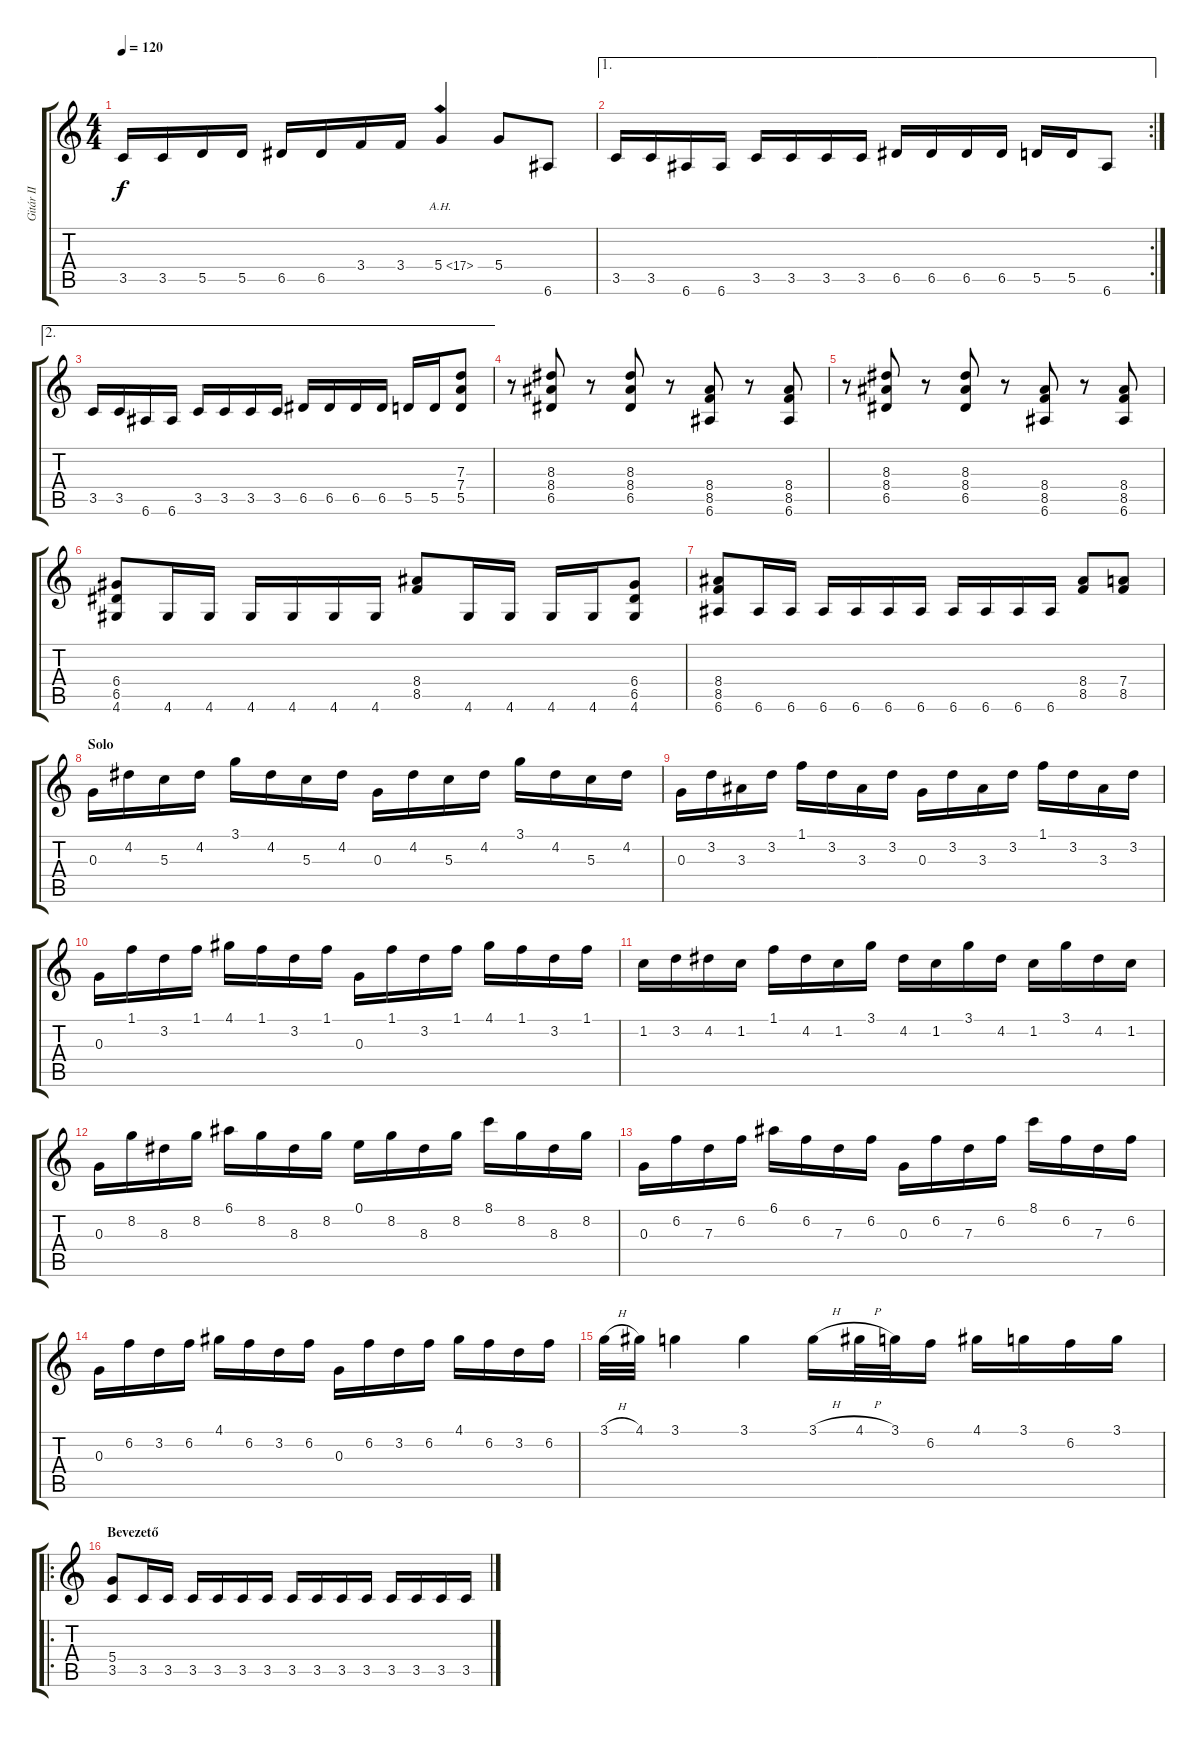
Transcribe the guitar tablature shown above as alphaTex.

\track ("Gitár II" "Gitár II") {instrument distortionguitar}
\staff {score tabs}
\tuning (E4 B3 G3 D3 A2 E2) {hide}
\ts (4 4)
\tempo 120
\clef g2
\ks c
3.5.16{dy f} 3.5.16 5.5.16 5.5.16 6.5.16 6.5.16 3.4.16 3.4.16 5.4{ah 12}.4 5.4.8 6.6.8 |
\ae 1
\rc 2
3.5.16 3.5.16 6.6.16 6.6.16 3.5.16 3.5.16 3.5.16 3.5.16 6.5.16 6.5.16 6.5.16 6.5.16 5.5.16 5.5.16 6.6.8 |
\ae 2
3.5.16 3.5.16 6.6.16 6.6.16 3.5.16 3.5.16 3.5.16 3.5.16 6.5.16 6.5.16 6.5.16 6.5.16 5.5.16 5.5.16 (7.3 7.4 5.5).8 |
r.8 (8.3 8.4 6.5).8 r.8 (8.3 8.4 6.5).8 r.8 (8.4 8.5 6.6).8 r.8 (8.4 8.5 6.6).8 |
r.8 (8.3 8.4 6.5).8 r.8 (8.3 8.4 6.5).8 r.8 (8.4 8.5 6.6).8 r.8 (8.4 8.5 6.6).8 |
(6.4 6.5 4.6).8 4.6.16 4.6.16 4.6.16 4.6.16 4.6.16 4.6.16 (8.4 8.5).8 4.6.16 4.6.16 4.6.16 4.6.16 (6.4 6.5 4.6).8 |
(8.4 8.5 6.6).8 6.6.16 6.6.16 6.6.16 6.6.16 6.6.16 6.6.16 6.6.16 6.6.16 6.6.16 6.6.16 (8.4 8.5).8 (7.4 8.5).8 |
\section ("" "Solo")
0.3.16 4.2.16 5.3.16 4.2.16 3.1.16 4.2.16 5.3.16 4.2.16 0.3.16 4.2.16 5.3.16 4.2.16 3.1.16 4.2.16 5.3.16 4.2.16 |
0.3.16 3.2.16 3.3.16 3.2.16 1.1.16 3.2.16 3.3.16 3.2.16 0.3.16 3.2.16 3.3.16 3.2.16 1.1.16 3.2.16 3.3.16 3.2.16 |
0.3.16 1.1.16 3.2.16 1.1.16 4.1.16 1.1.16 3.2.16 1.1.16 0.3.16 1.1.16 3.2.16 1.1.16 4.1.16 1.1.16 3.2.16 1.1.16 |
1.2.16 3.2.16 4.2.16 1.2.16 1.1.16 4.2.16 1.2.16 3.1.16 4.2.16 1.2.16 3.1.16 4.2.16 1.2.16 3.1.16 4.2.16 1.2.16 |
0.3.16 8.2.16 8.3.16 8.2.16 6.1.16 8.2.16 8.3.16 8.2.16 0.1.16 8.2.16 8.3.16 8.2.16 8.1.16 8.2.16 8.3.16 8.2.16 |
0.3.16 6.2.16 7.3.16 6.2.16 6.1.16 6.2.16 7.3.16 6.2.16 0.3.16 6.2.16 7.3.16 6.2.16 8.1.16 6.2.16 7.3.16 6.2.16 |
0.3.16 6.2.16 3.2.16 6.2.16 4.1.16 6.2.16 3.2.16 6.2.16 0.3.16 6.2.16 3.2.16 6.2.16 4.1.16 6.2.16 3.2.16 6.2.16 |
3.1{h}.32 4.1.32 3.1.4 3.1.4 3.1{h}.16 4.1{h}.32 3.1.32 6.2.16 4.1.16 3.1.16 6.2.16 3.1.16 |
\ro
\section ("" "Bevezető")
(5.4 3.5).8 3.5.16 3.5.16 3.5.16 3.5.16 3.5.16 3.5.16 3.5.16 3.5.16 3.5.16 3.5.16 3.5.16 3.5.16 3.5.16 3.5.16
